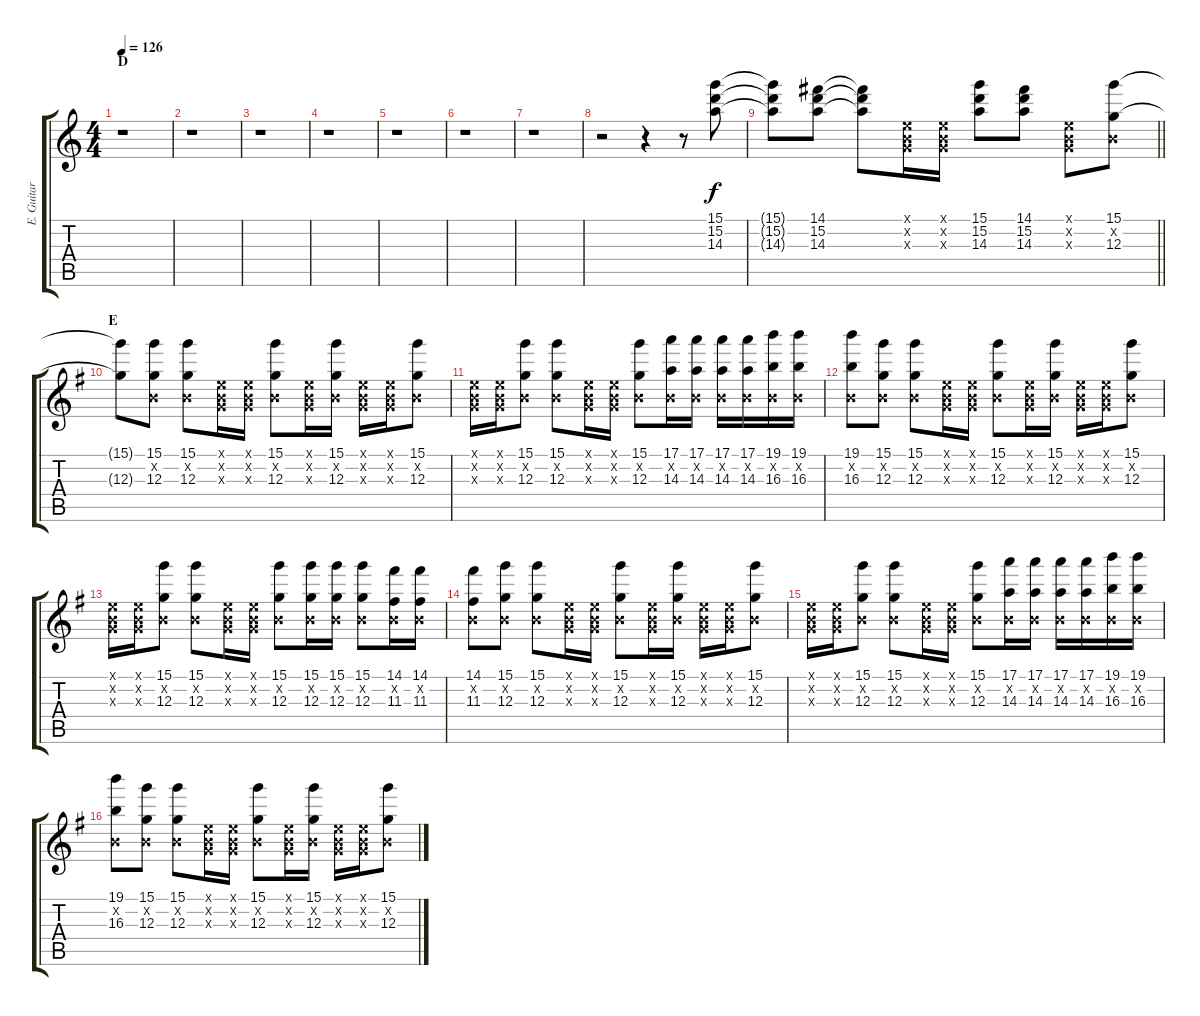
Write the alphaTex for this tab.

\track ("E. Guitar II" "E. Guitar ") {instrument overdrivenguitar}
\staff {score tabs}
\tuning (E4 B3 G3 D3 A2 E2) {hide}
\ts (4 4)
\section ("" "D")
\tempo 126
\clef g2
\ks c
r.1{dy f} |
r.1 |
r.1 |
r.1 |
r.1 |
r.1 |
r.1 |
r.2 r.4 r.8 (15.1 15.2 14.3).8 |
\barLineRight lightlight
(15.1{t} 15.2{t} 14.3{t}).8 (14.1 15.2 14.3).8 (14.1{t} 15.2{t} 14.3{t}).8 (0.1{x} 0.2{x} 0.3{x}).16 (0.1{x} 0.2{x} 0.3{x}).16 (15.1 15.2 14.3).8 (14.1 15.2 14.3).8 (0.1{x} 0.2{x} 0.3{x}).8 (15.1 0.2{x} 12.3).8 |
\section ("" "E")
\ks g
(15.1{t} 12.3{t}).8 (15.1 0.2{x} 12.3).8 (15.1 0.2{x} 12.3).8 (0.1{x} 0.2{x} 0.3{x}).16 (0.1{x} 0.2{x} 0.3{x}).16 (15.1 0.2{x} 12.3).8 (0.1{x} 0.2{x} 0.3{x}).16 (15.1 0.2{x} 12.3).16 (0.1{x} 0.2{x} 0.3{x}).16 (0.1{x} 0.2{x} 0.3{x}).16 (15.1 0.2{x} 12.3).8 |
(0.1{x} 0.2{x} 0.3{x}).16 (0.1{x} 0.2{x} 0.3{x}).16 (15.1 0.2{x} 12.3).8 (15.1 0.2{x} 12.3).8 (0.1{x} 0.2{x} 0.3{x}).16 (0.1{x} 0.2{x} 0.3{x}).16 (15.1 0.2{x} 12.3).8 (17.1 0.2{x} 14.3).16 (17.1 0.2{x} 14.3).16 (17.1 0.2{x} 14.3).16 (17.1 0.2{x} 14.3).16 (19.1 0.2{x} 16.3).16 (19.1 0.2{x} 16.3).16 |
(19.1 0.2{x} 16.3).8 (15.1 0.2{x} 12.3).8 (15.1 0.2{x} 12.3).8 (0.1{x} 0.2{x} 0.3{x}).16 (0.1{x} 0.2{x} 0.3{x}).16 (15.1 0.2{x} 12.3).8 (0.1{x} 0.2{x} 0.3{x}).16 (15.1 0.2{x} 12.3).16 (0.1{x} 0.2{x} 0.3{x}).16 (0.1{x} 0.2{x} 0.3{x}).16 (15.1 0.2{x} 12.3).8 |
(0.1{x} 0.2{x} 0.3{x}).16 (0.1{x} 0.2{x} 0.3{x}).16 (15.1 0.2{x} 12.3).8 (15.1 0.2{x} 12.3).8 (0.1{x} 0.2{x} 0.3{x}).16 (0.1{x} 0.2{x} 0.3{x}).16 (15.1 0.2{x} 12.3).8 (15.1 0.2{x} 12.3).16 (15.1 0.2{x} 12.3).16 (15.1 0.2{x} 12.3).8 (14.1 0.2{x} 11.3).16 (14.1 0.2{x} 11.3).16 |
(14.1 0.2{x} 11.3).8 (15.1 0.2{x} 12.3).8 (15.1 0.2{x} 12.3).8 (0.1{x} 0.2{x} 0.3{x}).16 (0.1{x} 0.2{x} 0.3{x}).16 (15.1 0.2{x} 12.3).8 (0.1{x} 0.2{x} 0.3{x}).16 (15.1 0.2{x} 12.3).16 (0.1{x} 0.2{x} 0.3{x}).16 (0.1{x} 0.2{x} 0.3{x}).16 (15.1 0.2{x} 12.3).8 |
(0.1{x} 0.2{x} 0.3{x}).16 (0.1{x} 0.2{x} 0.3{x}).16 (15.1 0.2{x} 12.3).8 (15.1 0.2{x} 12.3).8 (0.1{x} 0.2{x} 0.3{x}).16 (0.1{x} 0.2{x} 0.3{x}).16 (15.1 0.2{x} 12.3).8 (17.1 0.2{x} 14.3).16 (17.1 0.2{x} 14.3).16 (17.1 0.2{x} 14.3).16 (17.1 0.2{x} 14.3).16 (19.1 0.2{x} 16.3).16 (19.1 0.2{x} 16.3).16 |
(19.1 0.2{x} 16.3).8 (15.1 0.2{x} 12.3).8 (15.1 0.2{x} 12.3).8 (0.1{x} 0.2{x} 0.3{x}).16 (0.1{x} 0.2{x} 0.3{x}).16 (15.1 0.2{x} 12.3).8 (0.1{x} 0.2{x} 0.3{x}).16 (15.1 0.2{x} 12.3).16 (0.1{x} 0.2{x} 0.3{x}).16 (0.1{x} 0.2{x} 0.3{x}).16 (15.1 0.2{x} 12.3).8
